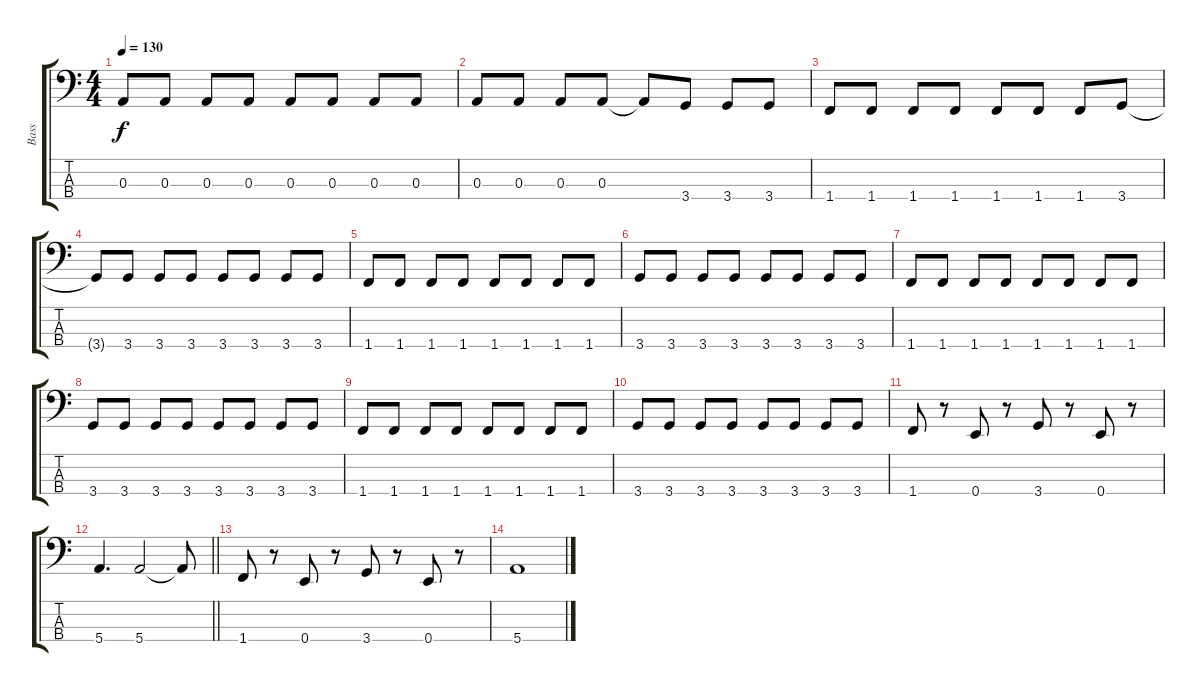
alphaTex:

\track ("Bass" "Bass") {instrument electricbassfinger}
\staff {score tabs}
\tuning (G2 D2 A1 E1) {hide}
\ts (4 4)
\tempo 130
\clef f4
\ks c
0.3.8{dy f} 0.3.8 0.3.8 0.3.8 0.3.8 0.3.8 0.3.8 0.3.8 |
0.3.8 0.3.8 0.3.8 0.3.8 0.3{t}.8 3.4.8 3.4.8 3.4.8 |
1.4.8 1.4.8 1.4.8 1.4.8 1.4.8 1.4.8 1.4.8 3.4.8 |
3.4{t}.8 3.4.8 3.4.8 3.4.8 3.4.8 3.4.8 3.4.8 3.4.8 |
1.4.8 1.4.8 1.4.8 1.4.8 1.4.8 1.4.8 1.4.8 1.4.8 |
3.4.8 3.4.8 3.4.8 3.4.8 3.4.8 3.4.8 3.4.8 3.4.8 |
1.4.8 1.4.8 1.4.8 1.4.8 1.4.8 1.4.8 1.4.8 1.4.8 |
3.4.8 3.4.8 3.4.8 3.4.8 3.4.8 3.4.8 3.4.8 3.4.8 |
1.4.8 1.4.8 1.4.8 1.4.8 1.4.8 1.4.8 1.4.8 1.4.8 |
3.4.8 3.4.8 3.4.8 3.4.8 3.4.8 3.4.8 3.4.8 3.4.8 |
1.4.8 r.8 0.4.8 r.8 3.4.8 r.8 0.4.8 r.8 |
\barLineRight lightlight
5.4.4{d} 5.4.2 5.4{t}.8 |
1.4.8 r.8 0.4.8 r.8 3.4.8 r.8 0.4.8 r.8 |
5.4.1
